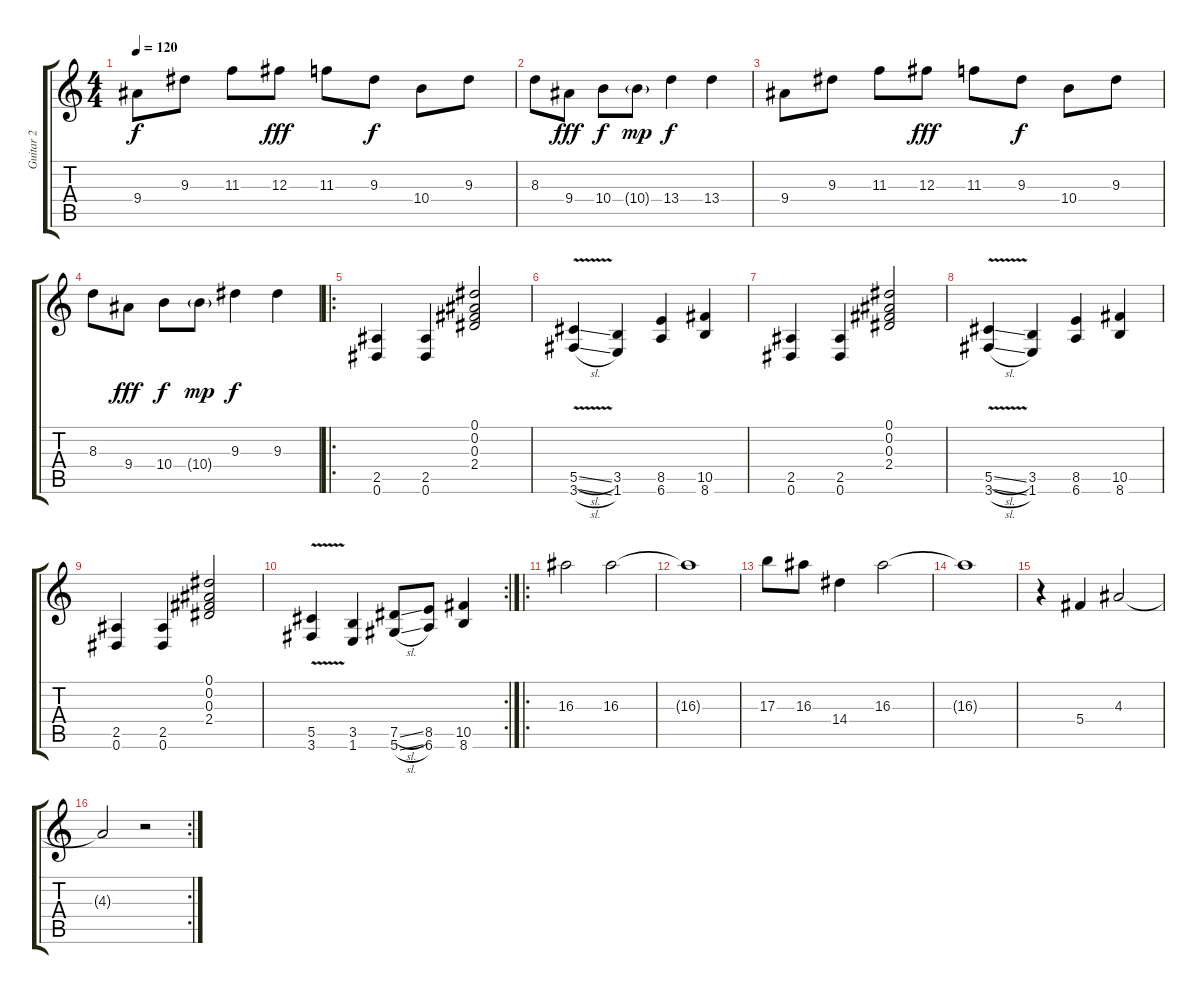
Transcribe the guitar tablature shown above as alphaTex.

\track ("Guitar 2" "Guitar 2") {instrument overdrivenguitar}
\staff {score tabs}
\tuning (Eb4 Bb3 Gb3 Db3 Ab2 Eb2) {hide}
\ts (4 4)
\tempo 120
\clef g2
\ks c
9.4.8{dy f} 9.3.8 11.3.8 12.3.8{dy fff} 11.3.8 9.3.8{dy f} 10.4.8 9.3.8 |
8.3.8 9.4.8{dy fff} 10.4.8{dy f} 10.4{g}.8{dy mp} 13.4.4{dy f} 13.4.4 |
9.4.8 9.3.8 11.3.8 12.3.8{dy fff} 11.3.8 9.3.8{dy f} 10.4.8 9.3.8 |
8.3.8 9.4.8{dy fff} 10.4.8{dy f} 10.4{g}.8{dy mp} 9.3.4{dy f} 9.3.4 |
\ro
(2.5 0.6).4 (2.5 0.6).4 (0.1 0.2 0.3 2.4).2 |
(5.5{v sl} 3.6{v sl}).4 (3.5 1.6).4 (8.5 6.6).4 (10.5 8.6).4 |
(2.5 0.6).4 (2.5 0.6).4 (0.1 0.2 0.3 2.4).2 |
(5.5{v sl} 3.6{v sl}).4 (3.5 1.6).4 (8.5 6.6).4 (10.5 8.6).4 |
(2.5 0.6).4 (2.5 0.6).4 (0.1 0.2 0.3 2.4).2 |
\rc 2
(5.5{v} 3.6{v}).4 (3.5 1.6).4 (7.5{sl} 5.6{sl}).8 (8.5 6.6).8 (10.5 8.6).4 |
\ro
16.3.2 16.3.2 |
16.3{t}.1 |
17.3.8 16.3.8 14.4.4 16.3.2 |
16.3{t}.1 |
r.4 5.4.4 4.3.2 |
\rc 2
4.3{t}.2 r.2
